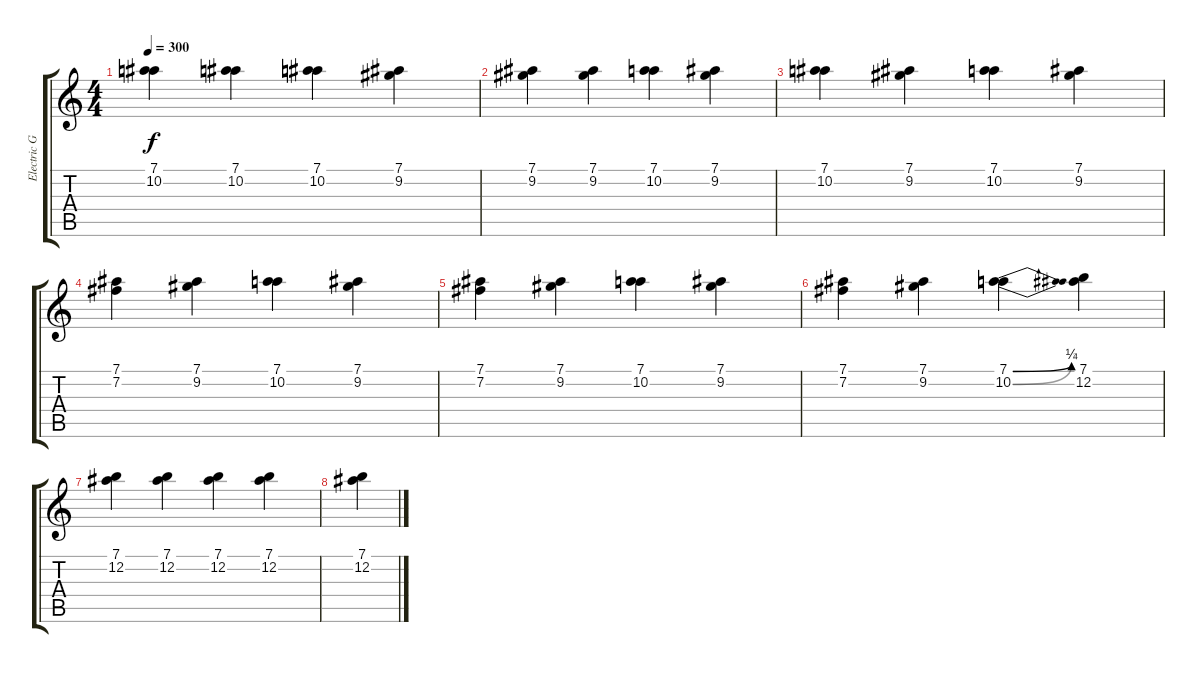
\track ("Electric Guitar (clean)" "Electric G") {instrument electricguitarclean}
\staff {score tabs}
\tuning (Eb4 B3 G3 D3 A2 E2) {hide}
\ts (4 4)
\tempo 300
\clef g2
\ks c
(7.1 10.2).4{dy f} (7.1 10.2).4 (7.1 10.2).4 (7.1 9.2).4 |
(7.1 9.2).4 (7.1 9.2).4 (7.1 10.2).4 (7.1 9.2).4 |
(7.1 10.2).4 (7.1 9.2).4 (7.1 10.2).4 (7.1 9.2).4 |
(7.1 7.2).4 (7.1 9.2).4 (7.1 10.2).4 (7.1 9.2).4 |
(7.1 7.2).4 (7.1 9.2).4 (7.1 10.2).4 (7.1 9.2).4 |
(7.1 7.2).4 (7.1 9.2).4 (7.1{be (bend 0 0 60 1)} 10.2{be (bend 0 0 60 2)}).4 (7.1 12.2).4 |
(7.1 12.2).4 (7.1 12.2).4 (7.1 12.2).4 (7.1 12.2).4 |
(7.1 12.2).4
